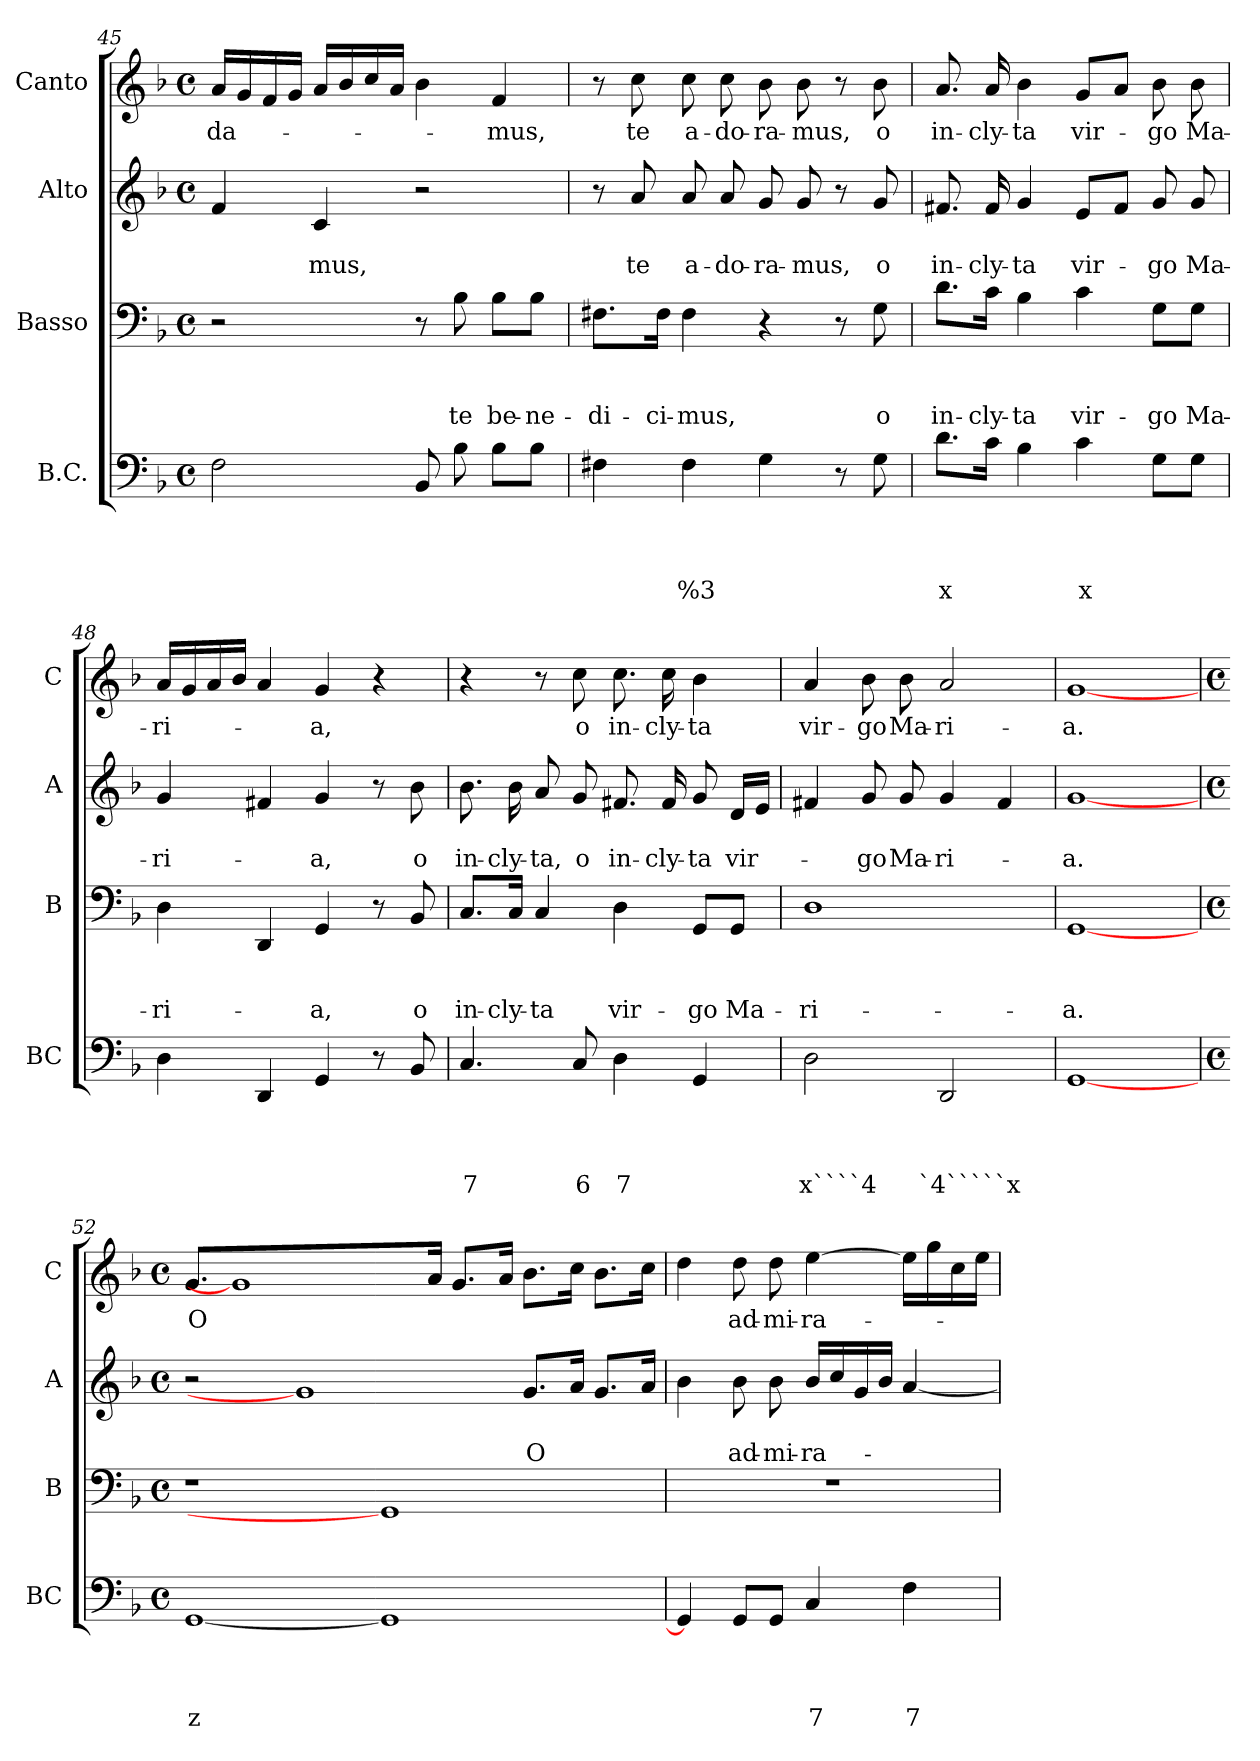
**kern	**text	**text	**text	**text	**kern	**text	**text	**text	**kern	**text	**text	**kern	**text
*part4	*part4	*part4	*part4	*part4	*part3	*part3	*part3	*part3	*part2	*part2	*part2	*part1	*part1
*staff4	*staff4	*staff4	*staff4	*staff4	*staff3	*staff3	*staff3	*staff3	*staff2	*staff2	*staff2	*staff1	*staff1
*I"B.C.	*	*	*	*	*I"Basso	*	*	*	*I"Alto	*	*	*I"Canto	*
*I'BC	*	*	*	*	*I'B	*	*	*	*I'A	*	*	*I'C	*
*clefF4	*	*	*	*	*clefF4	*	*	*	*clefG2	*	*	*clefG2	*
*k[b-]	*	*	*	*	*k[b-]	*	*	*	*k[b-]	*	*	*k[b-]	*
*F:	*	*	*	*	*F:	*	*	*	*F:	*	*	*F:	*
*M4/4	*	*	*	*	*M4/4	*	*	*	*M4/4	*	*	*M4/4	*
*met(c)	*	*	*	*	*met(c)	*	*	*	*met(c)	*	*	*met(c)	*
=45	=45	=45	=45	=45	=45	=45	=45	=45	=45	=45	=45	=45	=45
!	!	!	!	!	!	!	!	!	!	!	!	!	!LO:LY:b
2F\	.	.	.	.	2r	.	.	.	4f/	.	.	16a/LL	-da-
.	.	.	.	.	.	.	.	.	.	.	.	16g/	.
.	.	.	.	.	.	.	.	.	.	.	.	16f/	.
.	.	.	.	.	.	.	.	.	.	.	.	16g/JJ	.
!	!	!	!	!	!	!	!	!	!	!	!LO:LY:b	!	!
.	.	.	.	.	.	.	.	.	4c/	.	-mus,	16a/LL	.
.	.	.	.	.	.	.	.	.	.	.	.	16b-/	.
.	.	.	.	.	.	.	.	.	.	.	.	16cc/	.
.	.	.	.	.	.	.	.	.	.	.	.	16a/JJ	.
8BB-/	.	.	.	.	8r	.	.	.	2r	.	.	4b-\	.
!	!	!	!	!	!	!	!	!LO:LY:b	!	!	!	!	!
8B-\	.	.	.	.	8B-\	.	.	te	.	.	.	.	.
!	!	!	!	!	!	!	!	!LO:LY:b	!	!	!	!	!LO:LY:b
8B-\L	.	.	.	.	8B-\L	.	.	be-	.	.	.	4f/	-mus,
!	!	!	!	!	!	!	!	!LO:LY:b	!	!	!	!	!
8B-\J	.	.	.	.	8B-\J	.	.	-ne-	.	.	.	.	.
=46	=46	=46	=46	=46	=46	=46	=46	=46	=46	=46	=46	=46	=46
!	!	!	!	!	!	!	!	!LO:LY:b	!	!	!	!	!
4F#X\	.	.	.	.	8.F#X\L	.	.	-di-	8r	.	.	8r	.
!	!	!	!	!	!	!	!	!	!	!	!LO:LY:b	!	!LO:LY:b
.	.	.	.	.	.	.	.	.	8a/	.	te	8cc\	te
!	!	!	!	!	!	!	!	!LO:LY:b	!	!	!	!	!
.	.	.	.	.	16F#\Jk	.	.	-ci-	.	.	.	.	.
!	!	!	!	!LO:LY:b	!	!	!	!LO:LY:b	!	!	!LO:LY:b	!	!LO:LY:b
4F#\	.	.	.	%3	4F#\	.	.	-mus,	8a/	.	a-	8cc\	a-
!	!	!	!	!	!	!	!	!	!	!	!LO:LY:b	!	!LO:LY:b
.	.	.	.	.	.	.	.	.	8a/	.	-do-	8cc\	-do-
!	!	!	!	!	!	!	!	!	!	!	!LO:LY:b	!	!LO:LY:b
4G\	.	.	.	.	4r	.	.	.	8g/	.	-ra-	8b-\	-ra-
!	!	!	!	!	!	!	!	!	!	!	!LO:LY:b	!	!LO:LY:b
.	.	.	.	.	.	.	.	.	8g/	.	-mus,	8b-\	-mus,
8r	.	.	.	.	8r	.	.	.	8r	.	.	8r	.
!	!	!	!	!	!	!	!	!LO:LY:b	!	!	!LO:LY:b	!	!LO:LY:b
8G\	.	.	.	.	8G\	.	.	o	8g/	.	o	8b-\	o
=47	=47	=47	=47	=47	=47	=47	=47	=47	=47	=47	=47	=47	=47
!	!	!	!	!LO:LY:b	!	!	!	!LO:LY:b	!	!	!LO:LY:b	!	!LO:LY:b
8.d\L	.	.	.	x	8.d\L	.	.	in-	8.f#X/	.	in-	8.a/	in-
!	!	!	!	!	!	!	!	!LO:LY:b	!	!	!LO:LY:b	!	!LO:LY:b
16c\Jk	.	.	.	.	16c\Jk	.	.	-cly-	16f#/	.	-cly-	16a/	-cly-
!	!	!	!	!	!	!	!	!LO:LY:b	!	!	!LO:LY:b	!	!LO:LY:b
4B-\	.	.	.	.	4B-\	.	.	-ta	4g/	.	-ta	4b-\	-ta
!	!	!	!	!LO:LY:b	!	!	!	!LO:LY:b	!	!	!LO:LY:b	!	!LO:LY:b
4c\	.	.	.	x	4c\	.	.	vir-	8e/L	.	vir-	8g/L	vir-
.	.	.	.	.	.	.	.	.	8f#/J	.	.	8a/J	.
!	!	!	!	!	!	!	!	!LO:LY:b	!	!	!LO:LY:b	!	!LO:LY:b
8G\L	.	.	.	.	8G\L	.	.	-go	8g/	.	-go	8b-\	-go
!	!	!	!	!	!	!	!	!LO:LY:b	!	!	!LO:LY:b	!	!LO:LY:b
8G\J	.	.	.	.	8G\J	.	.	Ma-	8g/	.	Ma-	8b-\	Ma-
!!LO:LB:g=z
=48	=48	=48	=48	=48	=48	=48	=48	=48	=48	=48	=48	=48	=48
!	!	!	!	!	!	!	!	!LO:LY:b	!	!	!LO:LY:b	!	!LO:LY:b
4D\	.	.	.	.	4D\	.	.	-ri-	4g/	.	-ri-	16a/LL	-ri-
.	.	.	.	.	.	.	.	.	.	.	.	16g/	.
.	.	.	.	.	.	.	.	.	.	.	.	16a/	.
.	.	.	.	.	.	.	.	.	.	.	.	16b-/JJ	.
4DD/	.	.	.	.	4DD/	.	.	.	4f#X/	.	.	4a/	.
!	!	!	!	!	!	!	!	!LO:LY:b	!	!	!LO:LY:b	!	!LO:LY:b
4GG/	.	.	.	.	4GG/	.	.	-a,	4g/	.	-a,	4g/	-a,
8r	.	.	.	.	8r	.	.	.	8r	.	.	4r	.
!	!	!	!	!	!	!	!	!LO:LY:b	!	!	!LO:LY:b	!	!
8BB-/	.	.	.	.	8BB-/	.	.	o	8b-\	.	o	.	.
=49	=49	=49	=49	=49	=49	=49	=49	=49	=49	=49	=49	=49	=49
!	!	!	!	!LO:LY:b	!	!	!	!LO:LY:b	!	!	!LO:LY:b	!	!
4.C/	.	.	.	7	8.C/L	.	.	in-	8.b-\	.	in-	4r	.
!	!	!	!	!	!	!	!	!LO:LY:b	!	!	!LO:LY:b	!	!
.	.	.	.	.	16C/Jk	.	.	-cly-	16b-\	.	-cly-	.	.
!	!	!	!	!	!	!	!	!LO:LY:b	!	!	!LO:LY:b	!	!
.	.	.	.	.	4C/	.	.	-ta	8a/	.	-ta,	8r	.
!	!	!	!	!LO:LY:b	!	!	!	!	!	!	!LO:LY:b	!	!LO:LY:b
8C/	.	.	.	6	.	.	.	.	8g/	.	o	8cc\	o
!	!	!	!	!LO:LY:b	!	!	!	!LO:LY:b	!	!	!LO:LY:b	!	!LO:LY:b
4D\	.	.	.	7	4D\	.	.	vir-	8.f#X/	.	in-	8.cc\	in-
!	!	!	!	!	!	!	!	!	!	!	!LO:LY:b	!	!LO:LY:b
.	.	.	.	.	.	.	.	.	16f#/	.	-cly-	16cc\	-cly-
!	!	!	!	!	!	!	!	!LO:LY:b	!	!	!LO:LY:b	!	!LO:LY:b
4GG/	.	.	.	.	8GG/L	.	.	-go	8g/	.	-ta	4b-\	-ta
!	!	!	!	!	!	!	!	!LO:LY:b	!	!	!LO:LY:b	!	!
.	.	.	.	.	8GG/J	.	.	Ma-	16d/LL	.	vir-	.	.
.	.	.	.	.	.	.	.	.	16e/JJ	.	.	.	.
=50	=50	=50	=50	=50	=50	=50	=50	=50	=50	=50	=50	=50	=50
!	!	!	!	!LO:LY:b	!	!	!	!LO:LY:b	!	!	!	!	!LO:LY:b
2D\	.	.	.	x````4	1D	.	.	-ri-	4f#X/	.	.	4a/	vir-
!	!	!	!	!	!	!	!	!	!	!	!LO:LY:b	!	!LO:LY:b
.	.	.	.	.	.	.	.	.	8g/	.	-go	8b-\	-go
!	!	!	!	!	!	!	!	!	!	!	!LO:LY:b	!	!LO:LY:b
.	.	.	.	.	.	.	.	.	8g/	.	Ma-	8b-\	Ma-
!	!	!	!	!LO:LY:b	!	!	!	!	!	!	!LO:LY:b	!	!LO:LY:b
2DD/	.	.	.	`4`````x	.	.	.	.	4g/	.	-ri-	2a/	-ri-
.	.	.	.	.	.	.	.	.	4f#/	.	.	.	.
=51	=51	=51	=51	=51	=51	=51	=51	=51	=51	=51	=51	=51	=51
!	!	!	!	!	!	!	!	!LO:LY:b	!	!	!LO:LY:b	!	!LO:LY:b
[1GG	.	.	.	.	[1GG	.	.	-a.	[1g	.	-a.	[1g	-a.
!!LO:LB:g=z
=52	=52	=52	=52	=52	=52	=52	=52	=52	=52	=52	=52	=52	=52
*M4/4	*	*	*	*	*M4/4	*	*	*	*M4/4	*	*	*M4/4	*
*met(c)	*	*	*	*	*met(c)	*	*	*	*met(c)	*	*	*met(c)	*
!	!	!	!	!LO:LY:b	!	!	!	!	!	!	!	!	!LO:LY:b
[1GG	.	.	.	z	1r	.	.	.	2r	.	.	8.g/L	O
.	.	.	.	.	.	.	.	.	.	.	.	1g]	.
.	.	.	.	.	.	.	.	.	1g]	.	.	.	.
1GG]	.	.	.	.	1GG]	.	.	.	.	.	.	.	.
.	.	.	.	.	.	.	.	.	.	.	.	16a/Jk	.
.	.	.	.	.	.	.	.	.	.	.	.	8.g/L	.
.	.	.	.	.	.	.	.	.	.	.	.	16a/Jk	.
!	!	!	!	!	!	!	!	!	!	!	!LO:LY:b	!	!
.	.	.	.	.	.	.	.	.	8.g/L	.	O	8.b-\L	.
.	.	.	.	.	.	.	.	.	16a/Jk	.	.	16cc\Jk	.
.	.	.	.	.	.	.	.	.	8.g/L	.	.	8.b-\L	.
.	.	.	.	.	.	.	.	.	16a/Jk	.	.	16cc\Jk	.
=53	=53	=53	=53	=53	=53	=53	=53	=53	=53	=53	=53	=53	=53
4GG/]	.	.	.	.	1r	.	.	.	4b-\	.	.	4dd\	.
!	!	!	!	!	!	!	!	!	!	!	!LO:LY:b	!	!LO:LY:b
8GG/L	.	.	.	.	.	.	.	.	8b-\	.	ad-	8dd\	ad-
!	!	!	!	!	!	!	!	!	!	!	!LO:LY:b	!	!LO:LY:b
8GG/J	.	.	.	.	.	.	.	.	8b-\	.	-mi-	8dd\	-mi-
!	!	!	!	!LO:LY:b	!	!	!	!	!	!	!LO:LY:b	!	!LO:LY:b
4C/	.	.	.	7	.	.	.	.	16b-/LL	.	-ra-	[4ee\	-ra-
.	.	.	.	.	.	.	.	.	16cc/	.	.	.	.
.	.	.	.	.	.	.	.	.	16g/	.	.	.	.
.	.	.	.	.	.	.	.	.	16b-/JJ	.	.	.	.
!	!	!	!	!LO:LY:b	!	!	!	!	!	!	!	!	!
4F\	.	.	.	7	.	.	.	.	[4a/	.	.	16ee\LL]	.
.	.	.	.	.	.	.	.	.	.	.	.	16gg\	.
.	.	.	.	.	.	.	.	.	.	.	.	16cc\	.
.	.	.	.	.	.	.	.	.	.	.	.	16ee\JJ	.
=	=	=	=	=	=	=	=	=	=	=	=	=	=
*-	*-	*-	*-	*-	*-	*-	*-	*-	*-	*-	*-	*-	*-
